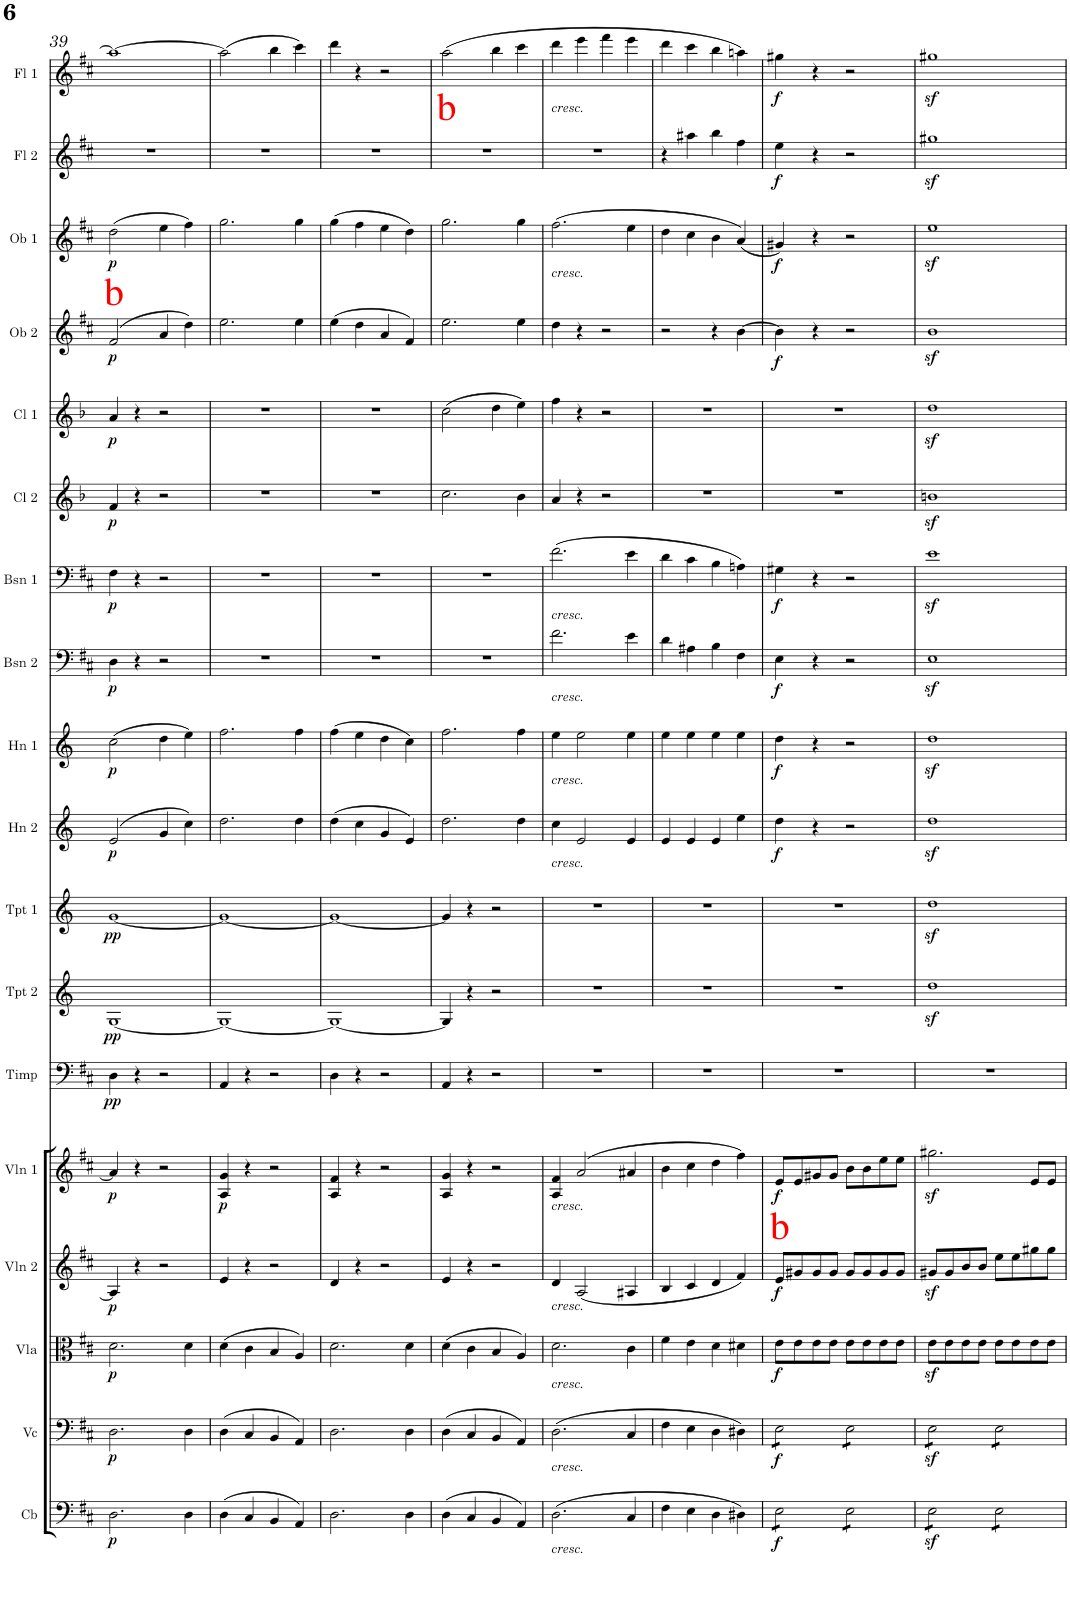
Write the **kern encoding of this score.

**kern	**dynam	**kern	**dynam	**kern	**dynam	**kern	**dynam	**kern	**text	**dynam	**kern	**dynam	**kern	**dynam	**kern	**dynam	**kern	**dynam	**kern	**dynam	**kern	**dynam	**kern	**dynam	**kern	**dynam	**kern	**dynam	**kern	**dynam	**kern	**text	**dynam	**kern	**dynam	**kern	**text	**dynam
*part18	*part18	*part17	*part17	*part16	*part16	*part15	*part15	*part14	*part14	*part14	*part13	*part13	*part12	*part12	*part11	*part11	*part10	*part10	*part9	*part9	*part8	*part8	*part7	*part7	*part6	*part6	*part5	*part5	*part4	*part4	*part3	*part3	*part3	*part2	*part2	*part1	*part1	*part1
*staff18	*staff18	*staff17	*staff17	*staff16	*staff16	*staff15	*staff15	*staff14	*staff14	*staff14	*staff13	*staff13	*staff12	*staff12	*staff11	*staff11	*staff10	*staff10	*staff9	*staff9	*staff8	*staff8	*staff7	*staff7	*staff6	*staff6	*staff5	*staff5	*staff4	*staff4	*staff3	*staff3	*staff3	*staff2	*staff2	*staff1	*staff1	*staff1
*I"Contrabass	*	*I"Violoncello	*	*I"Viola	*	*I"Violin 2	*	*I"Violin 1	*	*	*I"Timpani	*	*I"D Trumpet 2	*	*I"D Trumpet 1	*	*I"D Horn 2	*	*I"D Horn 1	*	*I"Bassoon 2	*	*I"Bassoon 1	*	*I"A Clarinet 2	*	*I"A Clarinet 1	*	*I"Oboe 2	*	*I"Oboe 1	*	*	*I"Flute 2	*	*I"Flute 1	*	*
*I'Cb	*	*I'Vc	*	*I'Vla	*	*I'Vln 2	*	*I'Vln 1	*	*	*I'Timp	*	*I'Tpt 2	*	*I'Tpt 1	*	*I'Hn 2	*	*I'Hn 1	*	*I'Bsn 2	*	*I'Bsn 1	*	*I'Cl 2	*	*I'Cl 1	*	*I'Ob 2	*	*I'Ob 1	*	*	*I'Fl 2	*	*I'Fl 1	*	*
!!LO:PB:g=z
*clefF4	*	*clefF4	*	*clefC3	*	*clefG2	*	*clefG2	*	*	*clefF4	*	*clefG2	*	*clefG2	*	*clefG2	*	*clefG2	*	*clefF4	*	*clefF4	*	*clefG2	*	*clefG2	*	*clefG2	*	*clefG2	*	*	*clefG2	*	*clefG2	*	*
*Trd7c12	*	*	*	*	*	*	*	*	*	*	*	*	*Trd-1c-2	*	*Trd-1c-2	*	*Trd6c10	*	*Trd6c10	*	*	*	*	*	*Trd2c3	*	*Trd2c3	*	*	*	*	*	*	*	*	*	*	*
*k[f#c#]	*	*k[f#c#]	*	*k[f#c#]	*	*k[f#c#]	*	*k[f#c#]	*	*	*k[f#c#]	*	*k[]	*	*k[]	*	*k[]	*	*k[]	*	*k[f#c#]	*	*k[f#c#]	*	*k[b-]	*	*k[b-]	*	*k[f#c#]	*	*k[f#c#]	*	*	*k[f#c#]	*	*k[f#c#]	*	*
*M2/2	*	*M2/2	*	*M2/2	*	*M2/2	*	*M2/2	*	*	*M2/2	*	*M2/2	*	*M2/2	*	*M2/2	*	*M2/2	*	*M2/2	*	*M2/2	*	*M2/2	*	*M2/2	*	*M2/2	*	*M2/2	*	*	*M2/2	*	*M2/2	*	*
*met(c|)	*	*met(c|)	*	*met(c|)	*	*met(c|)	*	*met(c|)	*	*	*met(c|)	*	*met(c|)	*	*met(c|)	*	*met(c|)	*	*met(c|)	*	*met(c|)	*	*met(c|)	*	*met(c|)	*	*met(c|)	*	*met(c|)	*	*met(c|)	*	*	*met(c|)	*	*met(c|)	*	*
=39	=39	=39	=39	=39	=39	=39	=39	=39	=39	=39	=39	=39	=39	=39	=39	=39	=39	=39	=39	=39	=39	=39	=39	=39	=39	=39	=39	=39	=39	=39	=39	=39	=39	=39	=39	=39	=39	=39
!	!LO:DY:b	!	!LO:DY:b	!	!LO:DY:b	!	!LO:DY:b	!	!	!LO:DY:b	!	!LO:DY:b	!	!LO:DY:b	!	!LO:DY:b	!	!LO:DY:b	!	!LO:DY:b	!	!LO:DY:b	!	!LO:DY:b	!	!LO:DY:b	!	!LO:DY:b	!	!LO:DY:b	!	!LO:LY:b:color=#FF0000	!LO:DY:b	!	!	!	!	!
2.D\	p	2.D\	p	2.d\	p	4A/]	p	4a/]	.	p	4D\	pp	[1G	pp	[1g	pp	(2e/	p	(2cc\	p	4D\	p	4F#\	p	4f/	p	4a/	p	(2f#/	p	(2dd\	b	p	1r	.	1aa_	.	.
.	.	.	.	.	.	4r	.	4r	.	.	4r	.	.	.	.	.	.	.	.	.	4r	.	4r	.	4r	.	4r	.	.	.	.	.	.	.	.	.	.	.
.	.	.	.	.	.	2r	.	2r	.	.	2r	.	.	.	.	.	4g/	.	4dd\	.	2r	.	2r	.	2r	.	2r	.	4a/	.	4ee\	.	.	.	.	.	.	.
4D\	.	4D\	.	4d\	.	.	.	.	.	.	.	.	.	.	.	.	4cc\)	.	4ee\)	.	.	.	.	.	.	.	.	.	4dd\)	.	4ff#\)	.	.	.	.	.	.	.
=40	=40	=40	=40	=40	=40	=40	=40	=40	=40	=40	=40	=40	=40	=40	=40	=40	=40	=40	=40	=40	=40	=40	=40	=40	=40	=40	=40	=40	=40	=40	=40	=40	=40	=40	=40	=40	=40	=40
!	!	!	!	!	!	!	!	!	!	!LO:DY:b	!	!	!	!	!	!	!	!	!	!	!	!	!	!	!	!	!	!	!	!	!	!	!	!	!	!	!	!
(4D\	.	(4D\	.	(4d\	.	4e/	.	4A/ 4g/	.	p	4AA/	.	1G_	.	1g_	.	2.dd\	.	2.ff\	.	1r	.	1r	.	1r	.	1r	.	2.ee\	.	2.gg\	.	.	1r	.	(2aa\]	.	.
4C#/	.	4C#/	.	4c#\	.	4r	.	4r	.	.	4r	.	.	.	.	.	.	.	.	.	.	.	.	.	.	.	.	.	.	.	.	.	.	.	.	.	.	.
4BB/	.	4BB/	.	4B/	.	2r	.	2r	.	.	2r	.	.	.	.	.	.	.	.	.	.	.	.	.	.	.	.	.	.	.	.	.	.	.	.	4bb\	.	.
4AA/)	.	4AA/)	.	4A/)	.	.	.	.	.	.	.	.	.	.	.	.	4dd\	.	4ff\	.	.	.	.	.	.	.	.	.	4ee\	.	4gg\	.	.	.	.	4ccc#\)	.	.
=41	=41	=41	=41	=41	=41	=41	=41	=41	=41	=41	=41	=41	=41	=41	=41	=41	=41	=41	=41	=41	=41	=41	=41	=41	=41	=41	=41	=41	=41	=41	=41	=41	=41	=41	=41	=41	=41	=41
2.D\	.	2.D\	.	2.d\	.	4d/	.	4A/ 4f#/	.	.	4D\	.	1G_	.	1g_	.	(4dd\	.	(4ff\	.	1r	.	1r	.	1r	.	1r	.	(4ee\	.	(4gg\	.	.	1r	.	4ddd\	.	.
.	.	.	.	.	.	4r	.	4r	.	.	4r	.	.	.	.	.	4cc\	.	4ee\	.	.	.	.	.	.	.	.	.	4dd\	.	4ff#\	.	.	.	.	4r	.	.
.	.	.	.	.	.	2r	.	2r	.	.	2r	.	.	.	.	.	4g/	.	4dd\	.	.	.	.	.	.	.	.	.	4a/	.	4ee\	.	.	.	.	2r	.	.
4D\	.	4D\	.	4d\	.	.	.	.	.	.	.	.	.	.	.	.	4e/)	.	4cc\)	.	.	.	.	.	.	.	.	.	4f#/)	.	4dd\)	.	.	.	.	.	.	.
=42	=42	=42	=42	=42	=42	=42	=42	=42	=42	=42	=42	=42	=42	=42	=42	=42	=42	=42	=42	=42	=42	=42	=42	=42	=42	=42	=42	=42	=42	=42	=42	=42	=42	=42	=42	=42	=42	=42
!	!	!	!	!	!	!	!	!	!	!	!	!	!	!	!	!	!	!	!	!	!	!	!	!	!	!	!	!	!	!	!	!	!	!	!	!	!LO:LY:b:color=#FF0000	!
(4D\	.	(4D\	.	(4d\	.	4e/	.	4A/ 4g/	.	.	4AA/	.	4G/]	.	4g/]	.	2.dd\	.	2.ff\	.	1r	.	1r	.	2.cc\	.	(2cc\	.	2.ee\	.	2.gg\	.	.	1r	.	(2aa\	b	.
4C#/	.	4C#/	.	4c#\	.	4r	.	4r	.	.	4r	.	4r	.	4r	.	.	.	.	.	.	.	.	.	.	.	.	.	.	.	.	.	.	.	.	.	.	.
4BB/	.	4BB/	.	4B/	.	2r	.	2r	.	.	2r	.	2r	.	2r	.	.	.	.	.	.	.	.	.	.	.	4dd\	.	.	.	.	.	.	.	.	4bb\	.	.
4AA/)	.	4AA/)	.	4A/)	.	.	.	.	.	.	.	.	.	.	.	.	4dd\	.	4ff\	.	.	.	.	.	4b-\	.	4ee\)	.	4ee\	.	4gg\	.	.	.	.	4ccc#\	.	.
=43	=43	=43	=43	=43	=43	=43	=43	=43	=43	=43	=43	=43	=43	=43	=43	=43	=43	=43	=43	=43	=43	=43	=43	=43	=43	=43	=43	=43	=43	=43	=43	=43	=43	=43	=43	=43	=43	=43
!	!	!	!	!	!	!	!	!	!	!	!	!	!	!	!	!	!	!	!	!	!	!	!	!	!	!	!	!	!	!	!	!	!	!	!	!LO:TX:b:i:t=cresc.	!	!
!	!	!	!	!	!	!	!	!	!	!	!	!	!	!	!	!	!	!	!	!	!	!	!	!	!	!	!	!	!	!	!LO:TX:b:i:t=cresc.	!	!	!	!	!	!	!
!	!	!	!	!	!	!	!	!	!	!	!	!	!	!	!	!	!	!	!	!	!	!	!LO:TX:b:i:t=cresc.	!	!	!	!	!	!	!	!	!	!	!	!	!	!	!
!	!	!	!	!	!	!	!	!	!	!	!	!	!	!	!	!	!	!	!	!	!LO:TX:b:i:t=cresc.	!	!	!	!	!	!	!	!	!	!	!	!	!	!	!	!	!
!	!	!	!	!	!	!	!	!	!	!	!	!	!	!	!	!	!	!	!LO:TX:b:i:t=cresc.	!	!	!	!	!	!	!	!	!	!	!	!	!	!	!	!	!	!	!
!	!	!	!	!	!	!	!	!	!	!	!	!	!	!	!	!	!LO:TX:b:i:t=cresc.	!	!	!	!	!	!	!	!	!	!	!	!	!	!	!	!	!	!	!	!	!
!	!	!	!	!	!	!	!	!LO:TX:b:i:t=cresc.	!	!	!	!	!	!	!	!	!	!	!	!	!	!	!	!	!	!	!	!	!	!	!	!	!	!	!	!	!	!
!	!	!	!	!	!	!LO:TX:b:i:t=cresc.	!	!	!	!	!	!	!	!	!	!	!	!	!	!	!	!	!	!	!	!	!	!	!	!	!	!	!	!	!	!	!	!
!	!	!	!	!LO:TX:b:i:t=cresc.	!	!	!	!	!	!	!	!	!	!	!	!	!	!	!	!	!	!	!	!	!	!	!	!	!	!	!	!	!	!	!	!	!	!
!	!	!LO:TX:b:i:t=cresc.	!	!	!	!	!	!	!	!	!	!	!	!	!	!	!	!	!	!	!	!	!	!	!	!	!	!	!	!	!	!	!	!	!	!	!	!
!LO:TX:b:i:t=cresc.	!	!	!	!	!	!	!	!	!	!	!	!	!	!	!	!	!	!	!	!	!	!	!	!	!	!	!	!	!	!	!	!	!	!	!	!	!	!
(2.D\	.	(2.D\	.	2.d\	.	4d/	.	4A/ 4f#/	.	.	1r	.	1r	.	1r	.	4cc\	.	4ee\	.	2.f#\	.	(2.f#\	.	4a/	.	4ff\	.	4dd\	.	(2.ff#\	.	.	1r	.	4ddd\	.	.
.	.	.	.	.	.	(2A/	.	(2a/	.	.	.	.	.	.	.	.	2e/	.	2ee\	.	.	.	.	.	4r	.	4r	.	4r	.	.	.	.	.	.	4eee\	.	.
.	.	.	.	.	.	.	.	.	.	.	.	.	.	.	.	.	.	.	.	.	.	.	.	.	2r	.	2r	.	2r	.	.	.	.	.	.	4fff#\	.	.
4C#/	.	4C#/	.	4c#\	.	4A#X/	.	4a#X/	.	.	.	.	.	.	.	.	4e/	.	4ee\	.	4e\	.	4e\	.	.	.	.	.	.	.	4ee\	.	.	.	.	4eee\	.	.
=44	=44	=44	=44	=44	=44	=44	=44	=44	=44	=44	=44	=44	=44	=44	=44	=44	=44	=44	=44	=44	=44	=44	=44	=44	=44	=44	=44	=44	=44	=44	=44	=44	=44	=44	=44	=44	=44	=44
4F#\	.	4F#\	.	4f#\	.	4B/	.	4b\	.	.	1r	.	1r	.	1r	.	4e/	.	4ee\	.	4d\	.	4d\	.	1r	.	1r	.	2r	.	4dd\	.	.	4r	.	4ddd\	.	.
4E\	.	4E\	.	4e\	.	4c#/	.	4cc#\	.	.	.	.	.	.	.	.	4e/	.	4ee\	.	4A#X\	.	4c#\	.	.	.	.	.	.	.	4cc#\	.	.	4aa#X\	.	4ccc#\	.	.
4D\	.	4D\	.	4d\	.	4d/	.	4dd\	.	.	.	.	.	.	.	.	4e/	.	4ee\	.	4B\	.	4B\	.	.	.	.	.	4r	.	4b\	.	.	4bb\	.	4bb\	.	.
4D#X\)	.	4D#X\)	.	4d#X\	.	4f#/)	.	4ff#\)	.	.	.	.	.	.	.	.	4ee\	.	4ee\	.	4F#\	.	4An\)	.	.	.	.	.	[4b\	.	(4a/)	.	.	4ff#\	.	4aan\)	.	.
=45	=45	=45	=45	=45	=45	=45	=45	=45	=45	=45	=45	=45	=45	=45	=45	=45	=45	=45	=45	=45	=45	=45	=45	=45	=45	=45	=45	=45	=45	=45	=45	=45	=45	=45	=45	=45	=45	=45
!	!LO:DY:b	!	!LO:DY:b	!	!LO:DY:b	!	!LO:DY:b	!	!LO:LY:b:color=#FF0000	!LO:DY:b	!	!	!	!	!	!	!	!LO:DY:b	!	!LO:DY:b	!	!LO:DY:b	!	!LO:DY:b	!	!	!	!	!	!LO:DY:b	!	!	!LO:DY:b	!	!LO:DY:b	!	!	!LO:DY:b
*tremolo	*	*	*	*	*	*	*	*	*	*	*	*	*	*	*	*	*	*	*	*	*	*	*	*	*	*	*	*	*	*	*	*	*	*	*	*	*	*
*	*	*tremolo	*	*	*	*	*	*	*	*	*	*	*	*	*	*	*	*	*	*	*	*	*	*	*	*	*	*	*	*	*	*	*	*	*	*	*	*
8E\L	f	8E\L	f	8e\L	f	8e/L	f	8e/L	b	f	1r	.	1r	.	1r	.	4dd\	f	4dd\	f	4E\	f	4G#X\	f	1r	.	1r	.	4b\]	f	4g#X/)	.	f	4ee\	f	4gg#X\	.	f
8E\	.	8E\	.	8e\	.	8g#X/	.	8e/	.	.	.	.	.	.	.	.	.	.	.	.	.	.	.	.	.	.	.	.	.	.	.	.	.	.	.	.	.	.
8E\	.	8E\	.	8e\	.	8g#/	.	8g#X/	.	.	.	.	.	.	.	.	4r	.	4r	.	4r	.	4r	.	.	.	.	.	4r	.	4r	.	.	4r	.	4r	.	.
8E\J	.	8E\J	.	8e\J	.	8g#/J	.	8g#/J	.	.	.	.	.	.	.	.	.	.	.	.	.	.	.	.	.	.	.	.	.	.	.	.	.	.	.	.	.	.
8E\L	.	8E\L	.	8e\L	.	8g#/L	.	8b\L	.	.	.	.	.	.	.	.	2r	.	2r	.	2r	.	2r	.	.	.	.	.	2r	.	2r	.	.	2r	.	2r	.	.
8E\	.	8E\	.	8e\	.	8g#/	.	8b\	.	.	.	.	.	.	.	.	.	.	.	.	.	.	.	.	.	.	.	.	.	.	.	.	.	.	.	.	.	.
8E\	.	8E\	.	8e\	.	8g#/	.	8ee\	.	.	.	.	.	.	.	.	.	.	.	.	.	.	.	.	.	.	.	.	.	.	.	.	.	.	.	.	.	.
8E\J	.	8E\J	.	8e\J	.	8g#/J	.	8ee\J	.	.	.	.	.	.	.	.	.	.	.	.	.	.	.	.	.	.	.	.	.	.	.	.	.	.	.	.	.	.
=46	=46	=46	=46	=46	=46	=46	=46	=46	=46	=46	=46	=46	=46	=46	=46	=46	=46	=46	=46	=46	=46	=46	=46	=46	=46	=46	=46	=46	=46	=46	=46	=46	=46	=46	=46	=46	=46	=46
8Ez<\L	.	8Ez<\L	.	8ez<\L	.	8g#Xz</L	.	2.gg#Xz<\	.	.	1r	.	1ddz<	.	1ddz<	.	1ddz<	.	1ddz<	.	1Ez<	.	1ez<	.	1bnz<	.	1ddz<	.	1bz<	.	1eez<	.	.	1gg#Xz<	.	1gg#Xz<	.	.
8Ez<\	.	8Ez<\	.	8e\	.	8g#/	.	.	.	.	.	.	.	.	.	.	.	.	.	.	.	.	.	.	.	.	.	.	.	.	.	.	.	.	.	.	.	.
8Ez<\	.	8Ez<\	.	8e\	.	8b/	.	.	.	.	.	.	.	.	.	.	.	.	.	.	.	.	.	.	.	.	.	.	.	.	.	.	.	.	.	.	.	.
8Ez<\J	.	8Ez<\J	.	8e\J	.	8b/J	.	.	.	.	.	.	.	.	.	.	.	.	.	.	.	.	.	.	.	.	.	.	.	.	.	.	.	.	.	.	.	.
8E\L	.	8E\L	.	8e\L	.	8ee\L	.	.	.	.	.	.	.	.	.	.	.	.	.	.	.	.	.	.	.	.	.	.	.	.	.	.	.	.	.	.	.	.
8E\	.	8E\	.	8e\	.	8ee\	.	.	.	.	.	.	.	.	.	.	.	.	.	.	.	.	.	.	.	.	.	.	.	.	.	.	.	.	.	.	.	.
8E\	.	8E\	.	8e\	.	8gg#X\	.	8e/L	.	.	.	.	.	.	.	.	.	.	.	.	.	.	.	.	.	.	.	.	.	.	.	.	.	.	.	.	.	.
8E\J	.	8E\J	.	8e\J	.	8gg#\J	.	8e/J	.	.	.	.	.	.	.	.	.	.	.	.	.	.	.	.	.	.	.	.	.	.	.	.	.	.	.	.	.	.
*	*	*Xtremolo	*	*	*	*	*	*	*	*	*	*	*	*	*	*	*	*	*	*	*	*	*	*	*	*	*	*	*	*	*	*	*	*	*	*	*	*
*Xtremolo	*	*	*	*	*	*	*	*	*	*	*	*	*	*	*	*	*	*	*	*	*	*	*	*	*	*	*	*	*	*	*	*	*	*	*	*	*	*
=	=	=	=	=	=	=	=	=	=	=	=	=	=	=	=	=	=	=	=	=	=	=	=	=	=	=	=	=	=	=	=	=	=	=	=	=	=	=
*-	*-	*-	*-	*-	*-	*-	*-	*-	*-	*-	*-	*-	*-	*-	*-	*-	*-	*-	*-	*-	*-	*-	*-	*-	*-	*-	*-	*-	*-	*-	*-	*-	*-	*-	*-	*-	*-	*-
